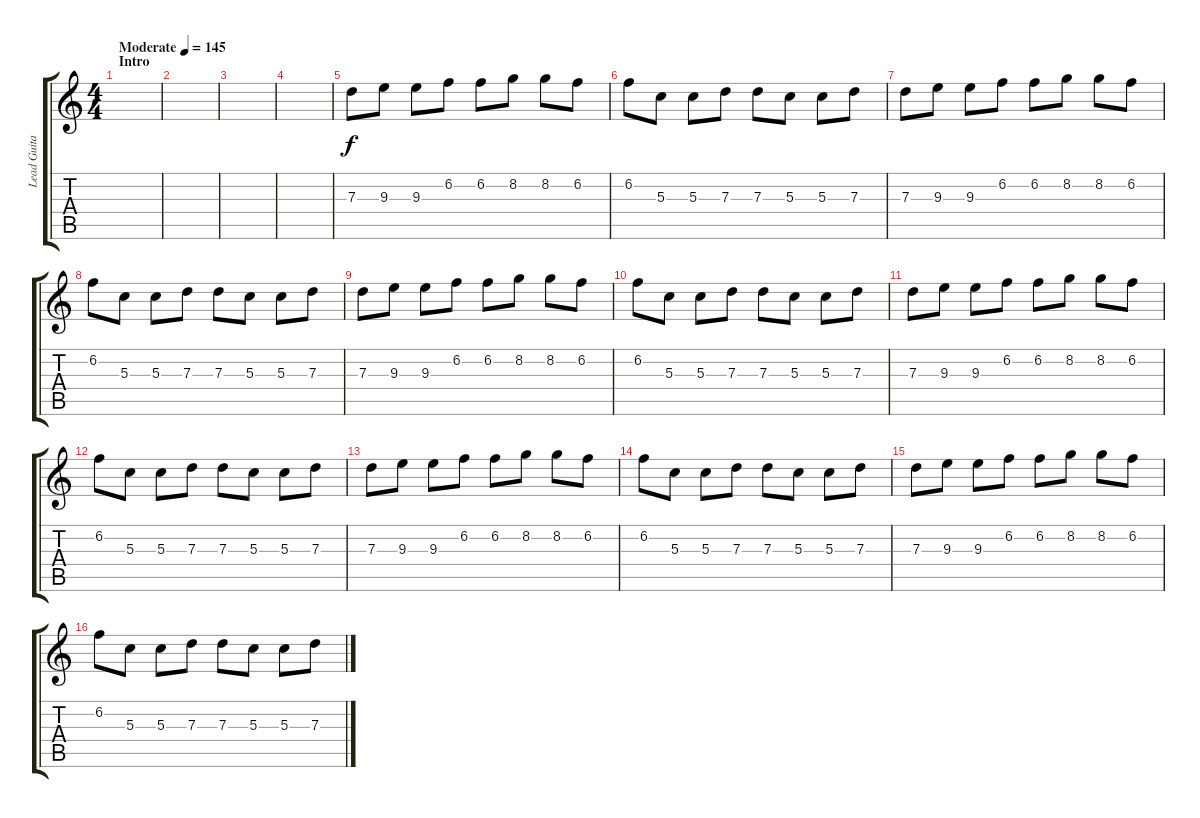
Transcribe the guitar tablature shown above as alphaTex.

\track ("Lead Guitar (Russel)" "Lead Guita") {instrument overdrivenguitar}
\staff {score tabs}
\tuning (E4 B3 G3 D3 A2 E2) {hide}
\ts (4 4)
\section ("" "Intro")
\tempo (145 "Moderate")
\clef g2
\ks c
|
|
|
|
7.3.8 9.3.8 9.3.8 6.2.8 6.2.8 8.2.8 8.2.8 6.2.8 |
6.2.8 5.3.8 5.3.8 7.3.8 7.3.8 5.3.8 5.3.8 7.3.8 |
7.3.8 9.3.8 9.3.8 6.2.8 6.2.8 8.2.8 8.2.8 6.2.8 |
6.2.8 5.3.8 5.3.8 7.3.8 7.3.8 5.3.8 5.3.8 7.3.8 |
7.3.8 9.3.8 9.3.8 6.2.8 6.2.8 8.2.8 8.2.8 6.2.8 |
6.2.8 5.3.8 5.3.8 7.3.8 7.3.8 5.3.8 5.3.8 7.3.8 |
7.3.8 9.3.8 9.3.8 6.2.8 6.2.8 8.2.8 8.2.8 6.2.8 |
6.2.8 5.3.8 5.3.8 7.3.8 7.3.8 5.3.8 5.3.8 7.3.8 |
7.3.8 9.3.8 9.3.8 6.2.8 6.2.8 8.2.8 8.2.8 6.2.8 |
6.2.8 5.3.8 5.3.8 7.3.8 7.3.8 5.3.8 5.3.8 7.3.8 |
7.3.8 9.3.8 9.3.8 6.2.8 6.2.8 8.2.8 8.2.8 6.2.8 |
6.2.8 5.3.8 5.3.8 7.3.8 7.3.8 5.3.8 5.3.8 7.3.8
